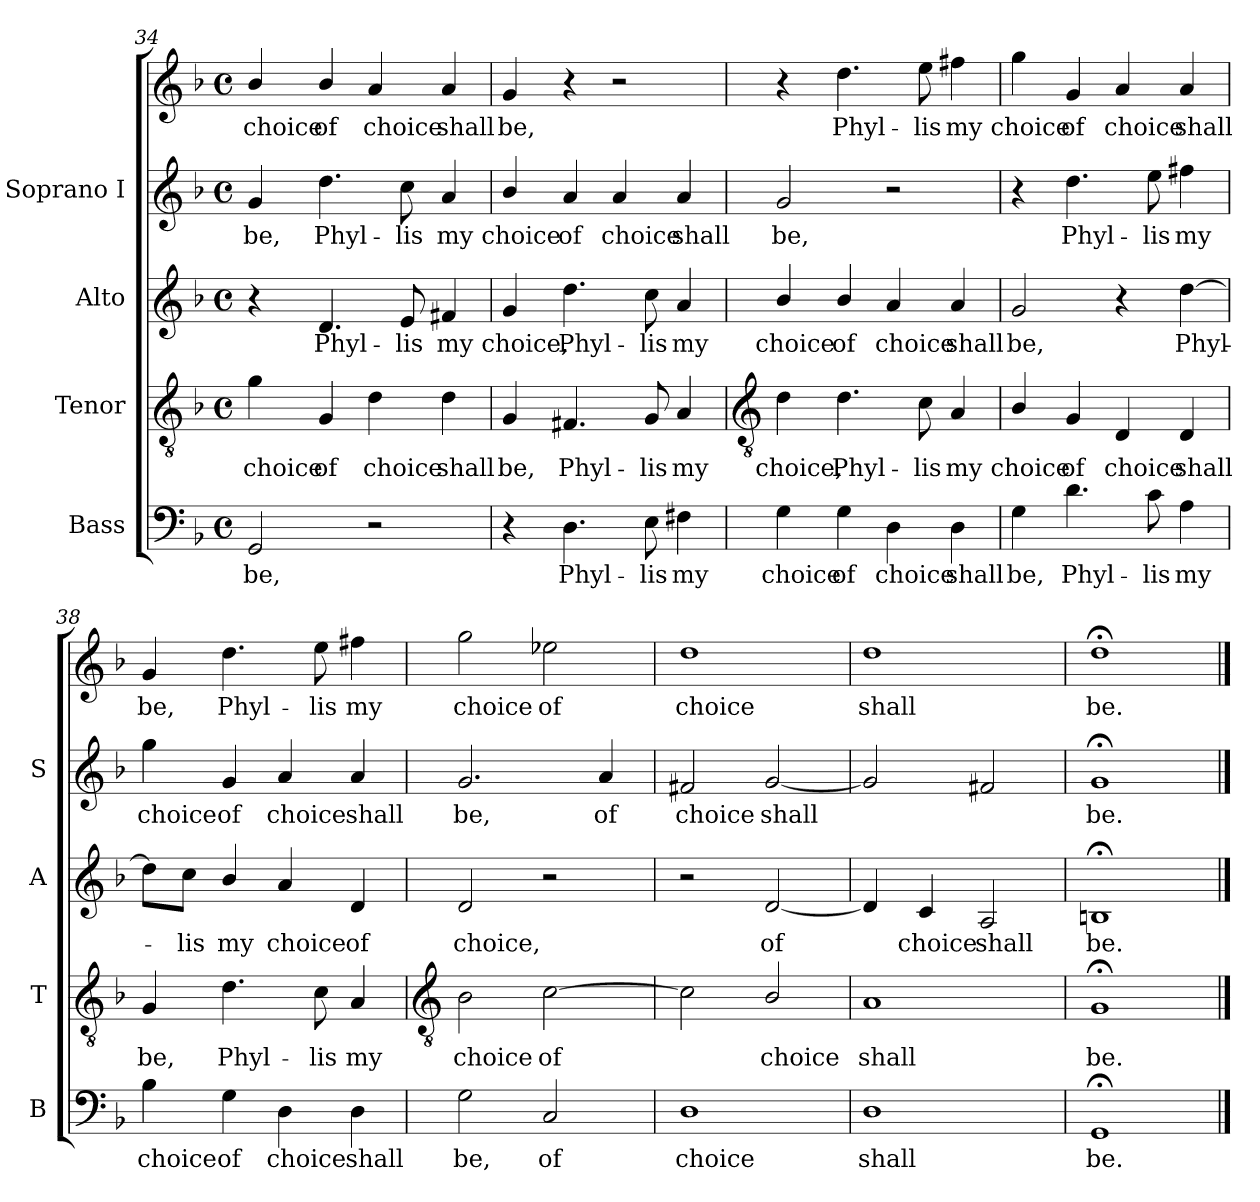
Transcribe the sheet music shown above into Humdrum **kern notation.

**kern	**text	**kern	**text	**kern	**text	**kern	**text	**kern	**text
*part4	*part4	*part3	*part3	*part2	*part2	*part1	*part1	*part1	*part1
*staff5	*staff5	*staff4	*staff4	*staff3	*staff3	*staff2	*staff2	*staff1	*staff1
*I"Bass	*	*I"Tenor	*	*I"Alto	*	*I"Soprano I	*	*	*
*I'B	*	*I'T	*	*I'A	*	*I'S	*	*	*
*clefF4	*	*clefGv2	*	*clefG2	*	*clefG2	*	*clefG2	*
*k[b-]	*	*k[b-]	*	*k[b-]	*	*k[b-]	*	*k[b-]	*
*F:	*	*F:	*	*F:	*	*F:	*	*F:	*
*M4/4	*	*M4/4	*	*M4/4	*	*M4/4	*	*M4/4	*
*met(c)	*	*met(c)	*	*met(c)	*	*met(c)	*	*met(c)	*
=34	=34	=34	=34	=34	=34	=34	=34	=34	=34
!	!LO:LY:b	!	!LO:LY:b	!	!	!	!LO:LY:b	!	!LO:LY:b
2GG	be,	4g	choice	4r	.	4g	be,	4b-/	choice
!	!	!	!LO:LY:b	!	!LO:LY:b	!	!LO:LY:b	!	!LO:LY:b
.	.	4G	of	4.d	Phyl-	4.dd	Phyl-	4b-/	of
!	!	!	!LO:LY:b	!	!	!	!	!	!LO:LY:b
2r	.	4d	choice	.	.	.	.	4a	choice
!	!	!	!	!	!LO:LY:b	!	!LO:LY:b	!	!
.	.	.	.	8e	-lis	8cc	-lis	.	.
!	!	!	!LO:LY:b	!	!LO:LY:b	!	!LO:LY:b	!	!LO:LY:b
.	.	4d	shall	4f#X	my	4a	my	4a	shall
=35	=35	=35	=35	=35	=35	=35	=35	=35	=35
!	!	!	!LO:LY:b	!	!LO:LY:b	!	!LO:LY:b	!	!LO:LY:b
4r	.	4G	be,	4g	choice,	4b-/	choice	4g	be,
!	!LO:LY:b	!	!LO:LY:b	!	!LO:LY:b	!	!LO:LY:b	!	!
4.D	Phyl-	4.F#X	Phyl-	4.dd	Phyl-	4a	of	4r	.
!	!	!	!	!	!	!	!LO:LY:b	!	!
.	.	.	.	.	.	4a	choice	2r	.
!	!LO:LY:b	!	!LO:LY:b	!	!LO:LY:b	!	!	!	!
8E	-lis	8G	-lis	8cc	-lis	.	.	.	.
!	!LO:LY:b	!	!LO:LY:b	!	!LO:LY:b	!	!LO:LY:b	!	!
4F#X	my	4A	my	4a	my	4a	shall	.	.
!!LO:LB:g=z
=36	=36	=36	=36	=36	=36	=36	=36	=36	=36
*	*	*clefGv2	*	*	*	*	*	*	*
!	!LO:LY:b	!	!LO:LY:b	!	!LO:LY:b	!	!LO:LY:b	!	!
4G	choice	4d	choice,	4b-/	choice	2g	be,	4r	.
!	!LO:LY:b	!	!LO:LY:b	!	!LO:LY:b	!	!	!	!LO:LY:b
4G	of	4.d	Phyl-	4b-/	of	.	.	4.dd	Phyl-
!	!LO:LY:b	!	!	!	!LO:LY:b	!	!	!	!
4D	choice	.	.	4a	choice	2r	.	.	.
!	!	!	!LO:LY:b	!	!	!	!	!	!LO:LY:b
.	.	8c	-lis	.	.	.	.	8ee	-lis
!	!LO:LY:b	!	!LO:LY:b	!	!LO:LY:b	!	!	!	!LO:LY:b
4D	shall	4A	my	4a	shall	.	.	4ff#X	my
=37	=37	=37	=37	=37	=37	=37	=37	=37	=37
!	!LO:LY:b	!	!LO:LY:b	!	!LO:LY:b	!	!	!	!LO:LY:b
4G	be,	4B-/	choice	2g	be,	4r	.	4gg	choice
!	!LO:LY:b	!	!LO:LY:b	!	!	!	!LO:LY:b	!	!LO:LY:b
4.d	Phyl-	4G	of	.	.	4.dd	Phyl-	4g	of
!	!	!	!LO:LY:b	!	!	!	!	!	!LO:LY:b
.	.	4D	choice	4r	.	.	.	4a	choice
!	!LO:LY:b	!	!	!	!	!	!LO:LY:b	!	!
8c	-lis	.	.	.	.	8ee	-lis	.	.
!	!LO:LY:b	!	!LO:LY:b	!	!LO:LY:b	!	!LO:LY:b	!	!LO:LY:b
4A	my	4D	shall	[4dd	Phyl-	4ff#X	my	4a	shall
=38	=38	=38	=38	=38	=38	=38	=38	=38	=38
!	!LO:LY:b	!	!LO:LY:b	!	!	!	!LO:LY:b	!	!LO:LY:b
4B-	choice	4G	be,	8dd\L]	.	4gg	choice	4g	be,
!	!	!	!	!	!LO:LY:b	!	!	!	!
.	.	.	.	8cc\J	lis	.	.	.	.
!	!LO:LY:b	!	!LO:LY:b	!	!LO:LY:b	!	!LO:LY:b	!	!LO:LY:b
4G	of	4.d	Phyl-	4b-/	my	4g	of	4.dd	Phyl-
!	!LO:LY:b	!	!	!	!LO:LY:b	!	!LO:LY:b	!	!
4D	choice	.	.	4a	choice	4a	choice	.	.
!	!	!	!LO:LY:b	!	!	!	!	!	!LO:LY:b
.	.	8c	-lis	.	.	.	.	8ee	-lis
!	!LO:LY:b	!	!LO:LY:b	!	!LO:LY:b	!	!LO:LY:b	!	!LO:LY:b
4D	shall	4A	my	4d	of	4a	shall	4ff#X	my
!!LO:LB:g=z
=39	=39	=39	=39	=39	=39	=39	=39	=39	=39
*	*	*clefGv2	*	*	*	*	*	*	*
!	!LO:LY:b	!	!LO:LY:b	!	!LO:LY:b	!	!LO:LY:b	!	!LO:LY:b
2G	be,	2B-	choice	2d	choice,	2.g	be,	2gg	choice
!	!LO:LY:b	!	!LO:LY:b	!	!	!	!	!	!LO:LY:b
2C	of	[2c	of	2r	.	.	.	2ee-X	of
!	!	!	!	!	!	!	!LO:LY:b	!	!
.	.	.	.	.	.	4a	of	.	.
=40	=40	=40	=40	=40	=40	=40	=40	=40	=40
!	!LO:LY:b	!	!	!	!	!	!LO:LY:b	!	!LO:LY:b
1D	choice	2c]	.	2r	.	2f#X	choice	1dd	choice
!	!	!	!LO:LY:b	!	!LO:LY:b	!	!LO:LY:b	!	!
.	.	2B-/	choice	[2d	of	[2g	shall	.	.
=41	=41	=41	=41	=41	=41	=41	=41	=41	=41
!	!LO:LY:b	!	!LO:LY:b	!	!	!	!	!	!LO:LY:b
1D	shall	1A	shall	4d]	.	2g]	.	1dd	shall
!	!	!	!	!	!LO:LY:b	!	!	!	!
.	.	.	.	4c	choice	.	.	.	.
!	!	!	!	!	!LO:LY:b	!	!	!	!
.	.	.	.	2A	shall	2f#X	.	.	.
=42	=42	=42	=42	=42	=42	=42	=42	=42	=42
!	!LO:LY:b	!	!LO:LY:b	!	!LO:LY:b	!	!LO:LY:b	!	!LO:LY:b
1GG;<	be.	1G;<	be.	1Bn;<	be.	1g;<	be.	1dd;<	be.
==	==	==	==	==	==	==	==	==	==
*-	*-	*-	*-	*-	*-	*-	*-	*-	*-
